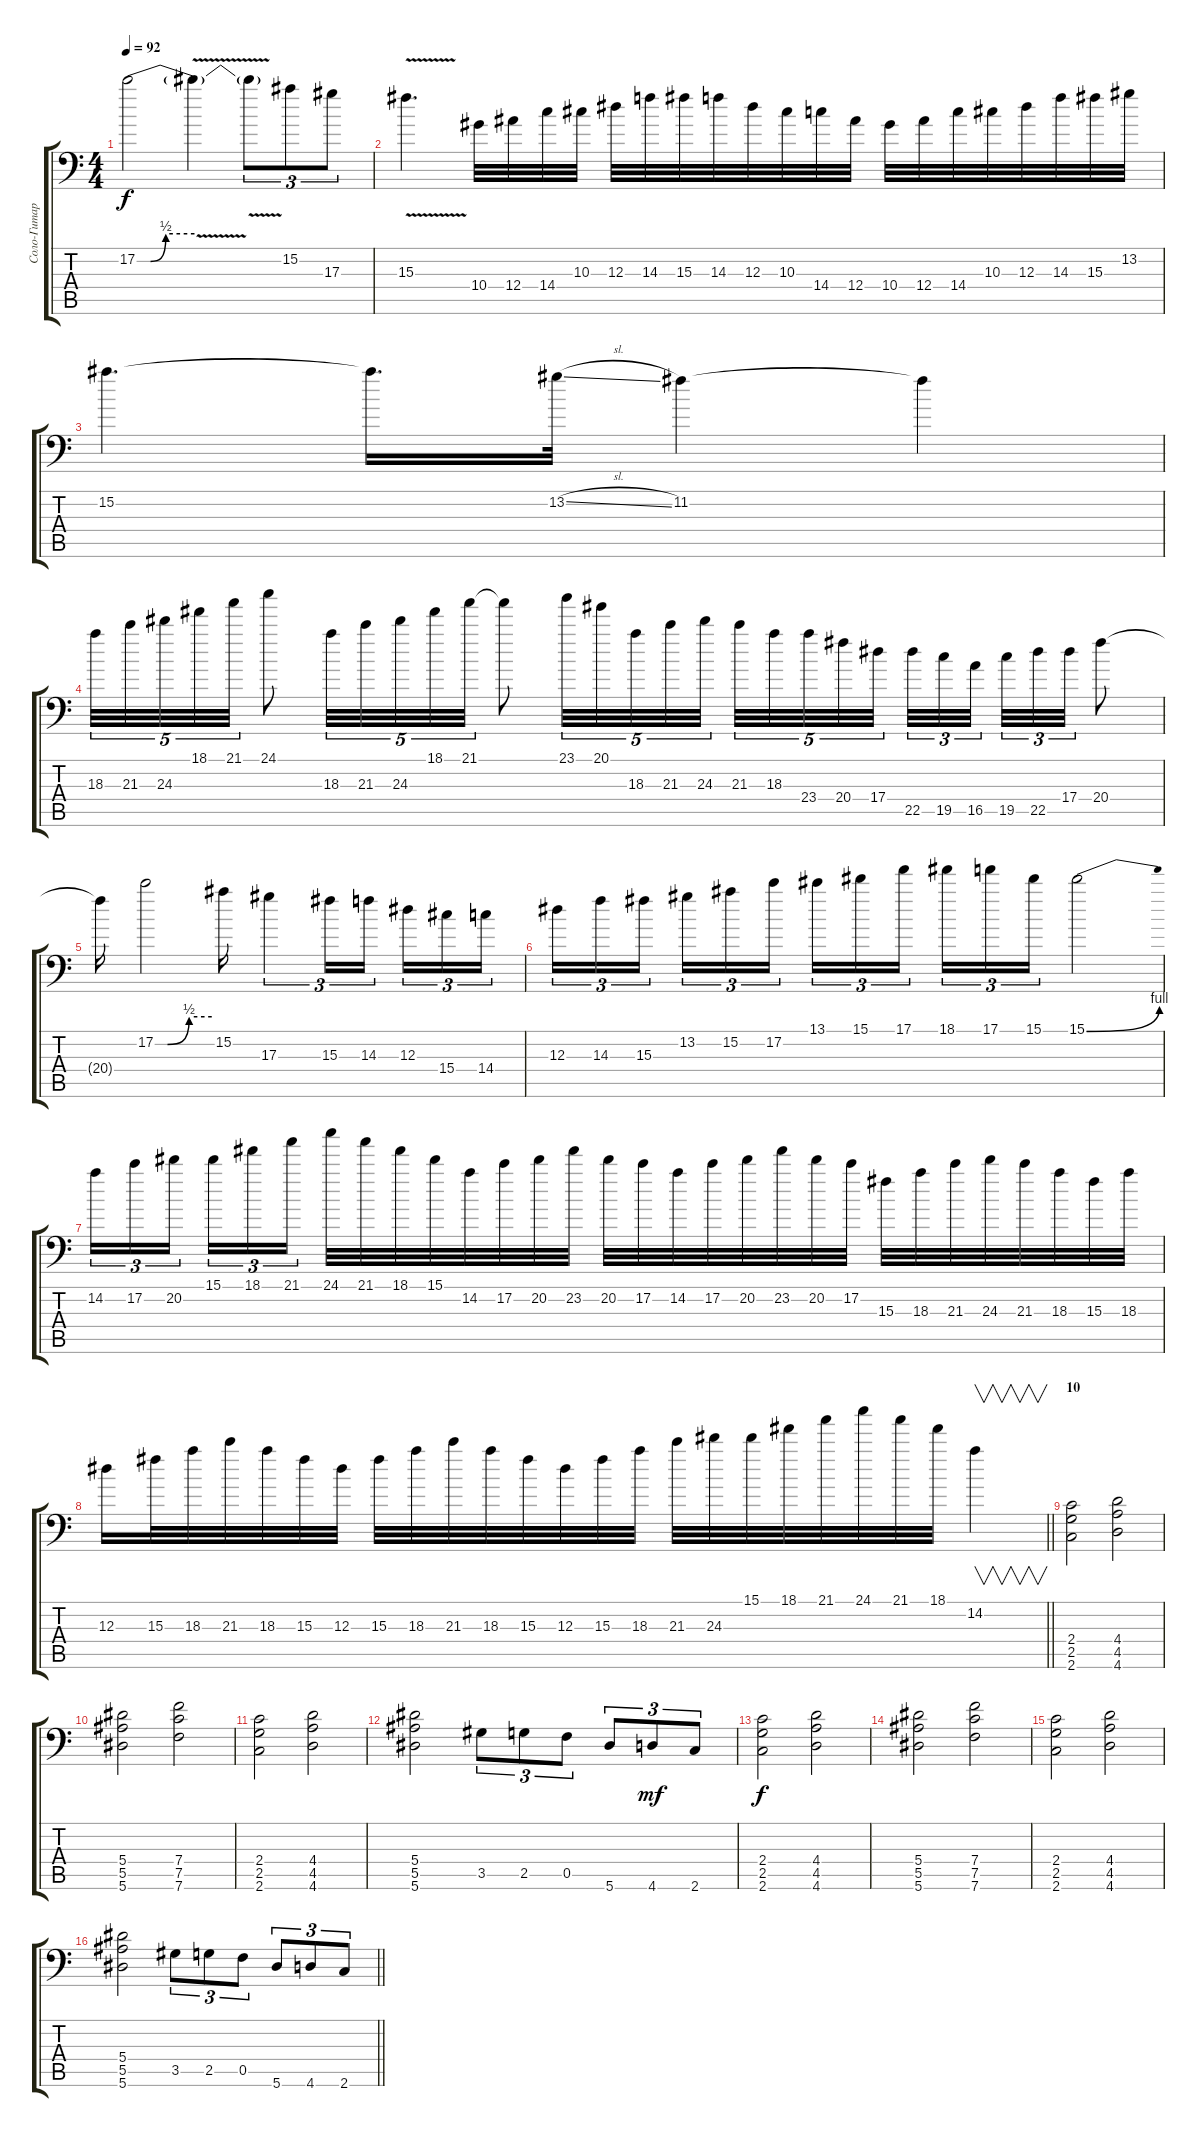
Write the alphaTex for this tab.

\track ("Соло-Гитара" "Соло-Гитар") {instrument distortionguitar}
\staff {score tabs}
\tuning (C4 G3 Eb3 Bb2 F2 Bb1) {hide}
\ts (4 4)
\tempo 92
\clef f4
\ks c
17.2{be (custom 0 0 14 0 30 2 60 2)}.2{dy f} 17.2{v t}.4 17.2{t}.8{tu (3 2)} 15.2.8{tu (3 2)} 17.3.8{tu (3 2)} |
15.3{v}.4{d} 10.4.32 12.4.32 14.4.32 10.3.32 12.3.32 14.3.32 15.3.32 14.3.32 12.3.32 10.3.32 14.4.32 12.4.32 10.4.32 12.4.32 14.4.32 10.3.32 12.3.32 14.3.32 15.3.32 13.2.32 |
15.2.4{d} 15.2{t}.16{d} 13.2{sl}.32 11.2.4 11.2{t}.4 |
18.3.32{tu (5 4)} 21.3.32{tu (5 4)} 24.3.32{tu (5 4)} 18.1.32{tu (5 4)} 21.1.32{tu (5 4)} 24.1.8 18.3.32{tu (5 4)} 21.3.32{tu (5 4)} 24.3.32{tu (5 4)} 18.1.32{tu (5 4)} 21.1.32{tu (5 4)} 21.1{t}.8 23.1.32{tu (5 4)} 20.1.32{tu (5 4)} 18.3.32{tu (5 4)} 21.3.32{tu (5 4)} 24.3.32{tu (5 4) beam splitsecondary} 21.3.32{tu (5 4)} 18.3.32{tu (5 4)} 23.4.32{tu (5 4)} 20.4.32{tu (5 4)} 17.4.32{tu (5 4)} 22.5.32{tu (3 2)} 19.5.32{tu (3 2)} 16.5.32{tu (3 2) beam splitsecondary} 19.5.32{tu (3 2)} 22.5.32{tu (3 2)} 17.4.32{tu (3 2)} 20.4.8 |
20.4{t}.16 17.2{be (custom 0 0 13 0 36 2 60 2)}.2 15.2.16 17.3.4{tu (3 2)} 15.3.16{tu (3 2)} 14.3.16{tu (3 2) beam splitsecondary} 12.3.16{tu (3 2)} 15.4.16{tu (3 2)} 14.4.16{tu (3 2)} |
12.3.16{tu (3 2)} 14.3.16{tu (3 2)} 15.3.16{tu (3 2) beam splitsecondary} 13.2.16{tu (3 2)} 15.2.16{tu (3 2)} 17.2.16{tu (3 2)} 13.1.16{tu (3 2)} 15.1.16{tu (3 2)} 17.1.16{tu (3 2) beam splitsecondary} 18.1.16{tu (3 2)} 17.1.16{tu (3 2)} 15.1.16{tu (3 2)} 15.1{be (bend 0 0 60 4)}.2 |
14.2.16{tu (3 2)} 17.2.16{tu (3 2)} 20.2.16{tu (3 2) beam splitsecondary} 15.1.16{tu (3 2)} 18.1.16{tu (3 2)} 21.1.16{tu (3 2)} 24.1.32 21.1.32 18.1.32 15.1.32 14.2.32 17.2.32 20.2.32 23.2.32 20.2.32 17.2.32 14.2.32 17.2.32 20.2.32 23.2.32 20.2.32 17.2.32 15.3.32 18.3.32 21.3.32 24.3.32 21.3.32 18.3.32 15.3.32 18.3.32 |
\barLineRight lightlight
12.3.16 15.3.32 18.3.32 21.3.32 18.3.32 15.3.32 12.3.32 15.3.32 18.3.32 21.3.32 18.3.32 15.3.32 12.3.32 15.3.32 18.3.32 21.3.32 24.3.32 15.1.32 18.1.32 21.1.32 24.1.32 21.1.32 18.1.32 14.2.4{v} |
\section ("" "10")
(2.4 2.5 2.6).2{balance 16} (4.4 4.5 4.6).2 |
(5.4 5.5 5.6).2 (7.4 7.5 7.6).2 |
(2.4 2.5 2.6).2 (4.4 4.5 4.6).2 |
(5.4 5.5 5.6).2 3.5.8{tu (3 2)} 2.5.8{tu (3 2)} 0.5.8{tu (3 2)} 5.6.8{tu (3 2)} 4.6.8{tu (3 2) dy mf} 2.6.8{tu (3 2)} |
(2.4 2.5 2.6).2{dy f} (4.4 4.5 4.6).2 |
(5.4 5.5 5.6).2 (7.4 7.5 7.6).2 |
(2.4 2.5 2.6).2 (4.4 4.5 4.6).2 |
\barLineRight lightlight
(5.4 5.5 5.6).2 3.5.8{tu (3 2)} 2.5.8{tu (3 2)} 0.5.8{tu (3 2)} 5.6.8{tu (3 2)} 4.6.8{tu (3 2)} 2.6.8{tu (3 2)}
